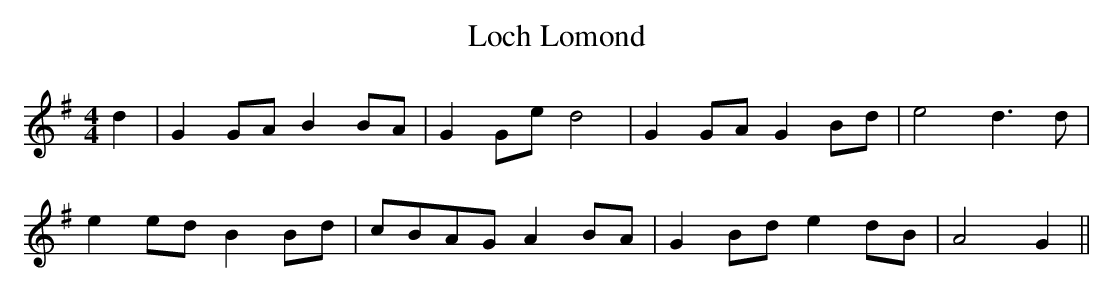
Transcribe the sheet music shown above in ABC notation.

X:1
T: Loch Lomond
M: 4/4
L: 1/8
K: Gmaj
d2|G2 GA B2 BA|G2 Ge d4|G2 GA G2 Bd|e4 d3 d|
e2 ed B2 Bd|cBAG A2 BA|G2 Bd e2 dB|A4 G2||
